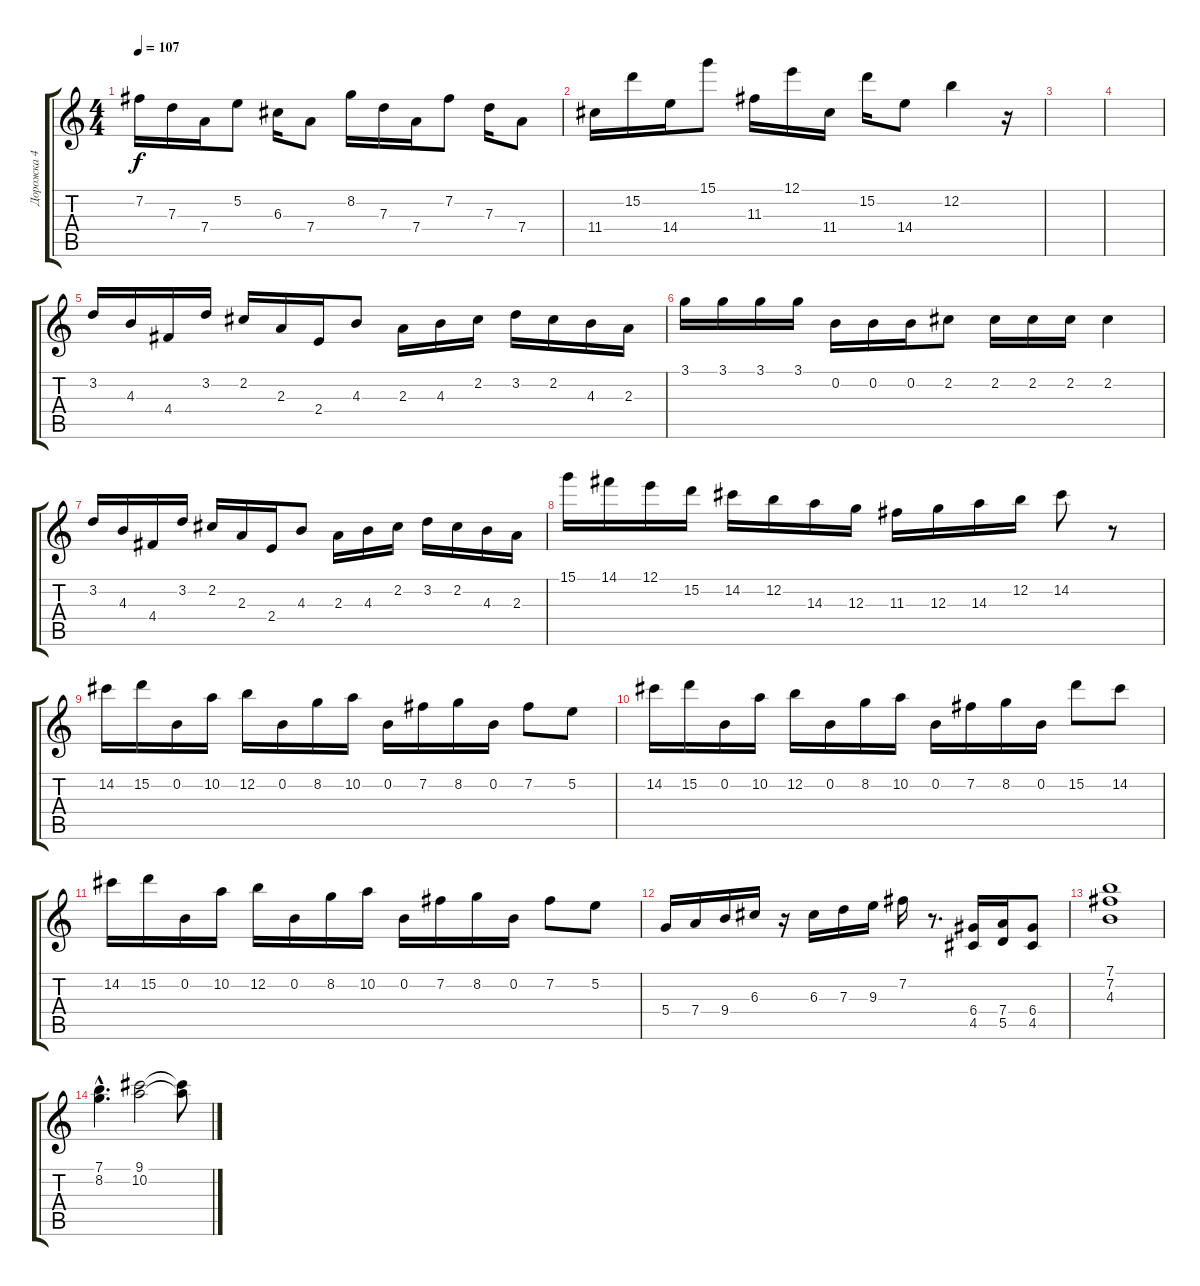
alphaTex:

\track ("Дорожка 4" "Дорожка 4") {instrument overdrivenguitar}
\staff {score tabs}
\tuning (E4 B3 G3 D3 A2 E2) {hide}
\ts (4 4)
\tempo 107
\clef g2
\ks c
7.2.16{dy f} 7.3.16 7.4.16 5.2.8 6.3.16 7.4.8 8.2.16 7.3.16 7.4.16 7.2.8 7.3.16 7.4.8 |
11.4.16 15.2.16 14.4.16 15.1.8 11.3.16 12.1.16 11.4.16 15.2.16 14.4.8 12.2.4 r.16 |
|
|
3.2.16{instrument distortionguitar} 4.3.16 4.4.16 3.2.16 2.2.16 2.3.16 2.4.16 4.3.8 2.3.16 4.3.16 2.2.16 3.2.16 2.2.16 4.3.16 2.3.16 |
3.1.16 3.1.16 3.1.16 3.1.16 0.2.16 0.2.16 0.2.16 2.2.8 2.2.16 2.2.16 2.2.16 2.2.4 |
3.2.16 4.3.16 4.4.16 3.2.16 2.2.16 2.3.16 2.4.16 4.3.8 2.3.16 4.3.16 2.2.16 3.2.16 2.2.16 4.3.16 2.3.16 |
15.1.16 14.1.16 12.1.16 15.2.16 14.2.16 12.2.16 14.3.16 12.3.16 11.3.16 12.3.16 14.3.16 12.2.16 14.2.8 r.8 |
14.2.16 15.2.16 0.2.16 10.2.16 12.2.16 0.2.16 8.2.16 10.2.16 0.2.16 7.2.16 8.2.16 0.2.16 7.2.8 5.2.8 |
14.2.16 15.2.16 0.2.16 10.2.16 12.2.16 0.2.16 8.2.16 10.2.16 0.2.16 7.2.16 8.2.16 0.2.16 15.2.8 14.2.8 |
14.2.16 15.2.16 0.2.16 10.2.16 12.2.16 0.2.16 8.2.16 10.2.16 0.2.16 7.2.16 8.2.16 0.2.16 7.2.8 5.2.8 |
5.4.16 7.4.16 9.4.16 6.3.16 r.16 6.3.16 7.3.16 9.3.16 7.2.16 r.8{d} (6.4 4.5).16 (7.4 5.5).16 (6.4 4.5).8 |
(7.1 7.2 4.3).1 |
(7.1{hac} 8.2{hac}).4{d} (9.1 10.2).2 (9.1{t} 10.2{t}).8
